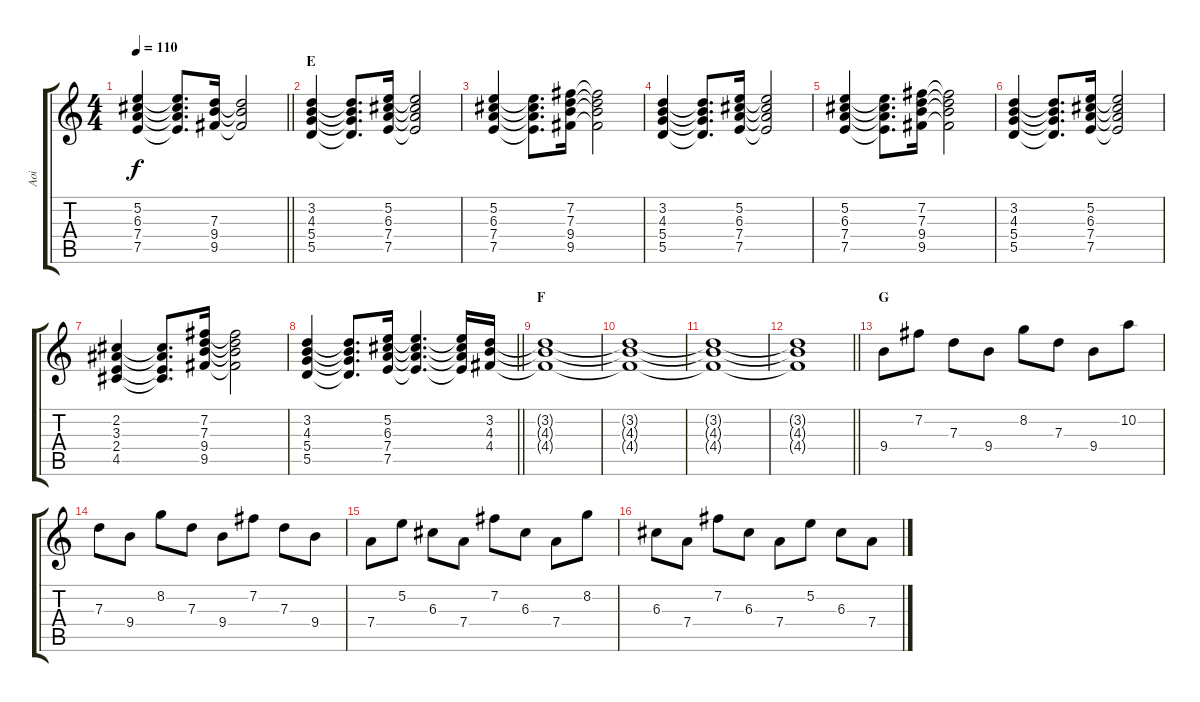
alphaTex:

\track ("Aoi" "Aoi") {instrument distortionguitar}
\staff {score tabs}
\tuning (E4 B3 G3 D3 A2 E2) {hide}
\ts (4 4)
\tempo 110
\clef g2
\barLineRight lightlight
\ks c
(5.2 6.3 7.4 7.5).4{dy f} (5.2{t} 6.3{t} 7.4{t} 7.5{t}).8{d} (7.3 9.4 9.5).16 (7.3{t} 9.4{t} 9.5{t}).2 |
\section ("" "E")
(3.2 4.3 5.4 5.5).4{volume 12} (3.2{t} 4.3{t} 5.4{t} 5.5{t}).8{d} (5.2 6.3 7.4 7.5).16 (5.2{t} 6.3{t} 7.4{t} 7.5{t}).2 |
(5.2 6.3 7.4 7.5).4 (5.2{t} 6.3{t} 7.4{t} 7.5{t}).8{d} (7.2 7.3 9.4 9.5).16 (7.2{t} 7.3{t} 9.4{t} 9.5{t}).2 |
(3.2 4.3 5.4 5.5).4 (3.2{t} 4.3{t} 5.4{t} 5.5{t}).8{d} (5.2 6.3 7.4 7.5).16 (5.2{t} 6.3{t} 7.4{t} 7.5{t}).2 |
(5.2 6.3 7.4 7.5).4 (5.2{t} 6.3{t} 7.4{t} 7.5{t}).8{d} (7.2 7.3 9.4 9.5).16 (7.2{t} 7.3{t} 9.4{t} 9.5{t}).2 |
(3.2 4.3 5.4 5.5).4 (3.2{t} 4.3{t} 5.4{t} 5.5{t}).8{d} (5.2 6.3 7.4 7.5).16 (5.2{t} 6.3{t} 7.4{t} 7.5{t}).2 |
(2.2 3.3 2.4 4.5).4 (2.2{t} 3.3{t} 2.4{t} 4.5{t}).8{d} (7.2 7.3 9.4 9.5).16 (7.2{t} 7.3{t} 9.4{t} 9.5{t}).2 |
\barLineRight lightlight
(3.2 4.3 5.4 5.5).4 (3.2{t} 4.3{t} 5.4{t} 5.5{t}).8{d} (5.2 6.3 7.4 7.5).16 (5.2{t} 6.3{t} 7.4{t} 7.5{t}).4{d} (5.2{t} 6.3{t} 7.4{t} 7.5{t}).16 (3.2 4.3 4.4).16 |
\section ("" "F")
(3.2{t} 4.3{t} 4.4{t}).1 |
(3.2{t} 4.3{t} 4.4{t}).1 |
(3.2{t} 4.3{t} 4.4{t}).1 |
\barLineRight lightlight
(3.2{t} 4.3{t} 4.4{t}).1 |
\section ("" "G")
9.4.8{volume 13 instrument electricguitarclean} 7.2.8 7.3.8 9.4.8 8.2.8 7.3.8 9.4.8 10.2.8 |
7.3.8 9.4.8 8.2.8 7.3.8 9.4.8 7.2.8 7.3.8 9.4.8 |
7.4.8 5.2.8 6.3.8 7.4.8 7.2.8 6.3.8 7.4.8 8.2.8 |
6.3.8 7.4.8 7.2.8 6.3.8 7.4.8 5.2.8 6.3.8 7.4.8
